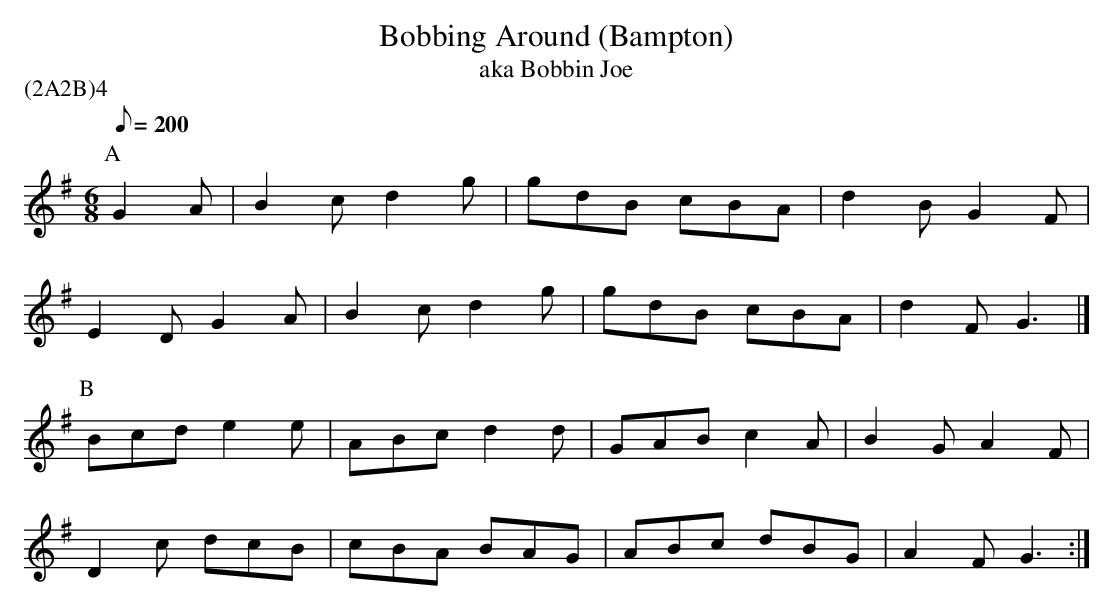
X:1
T:Bobbing Around (Bampton)
T:aka Bobbin Joe
L:1/8
M:6/8
P:(2A2B)4
Q:1/8=200
K:G
P:A
G2 A | B2 c  d2 g  | gdB  cBA | d2 B  G2 F |
E2 D G2 A | B2 c d2 g | gdB cBA |d2F G3 |]
P:B
Bcd e2 e | ABc  d2 d | GAB  c2 A | B2 G  A2 F |
D2 c dcB| cBA BAG | ABc dBG | A2 F G3 :|
